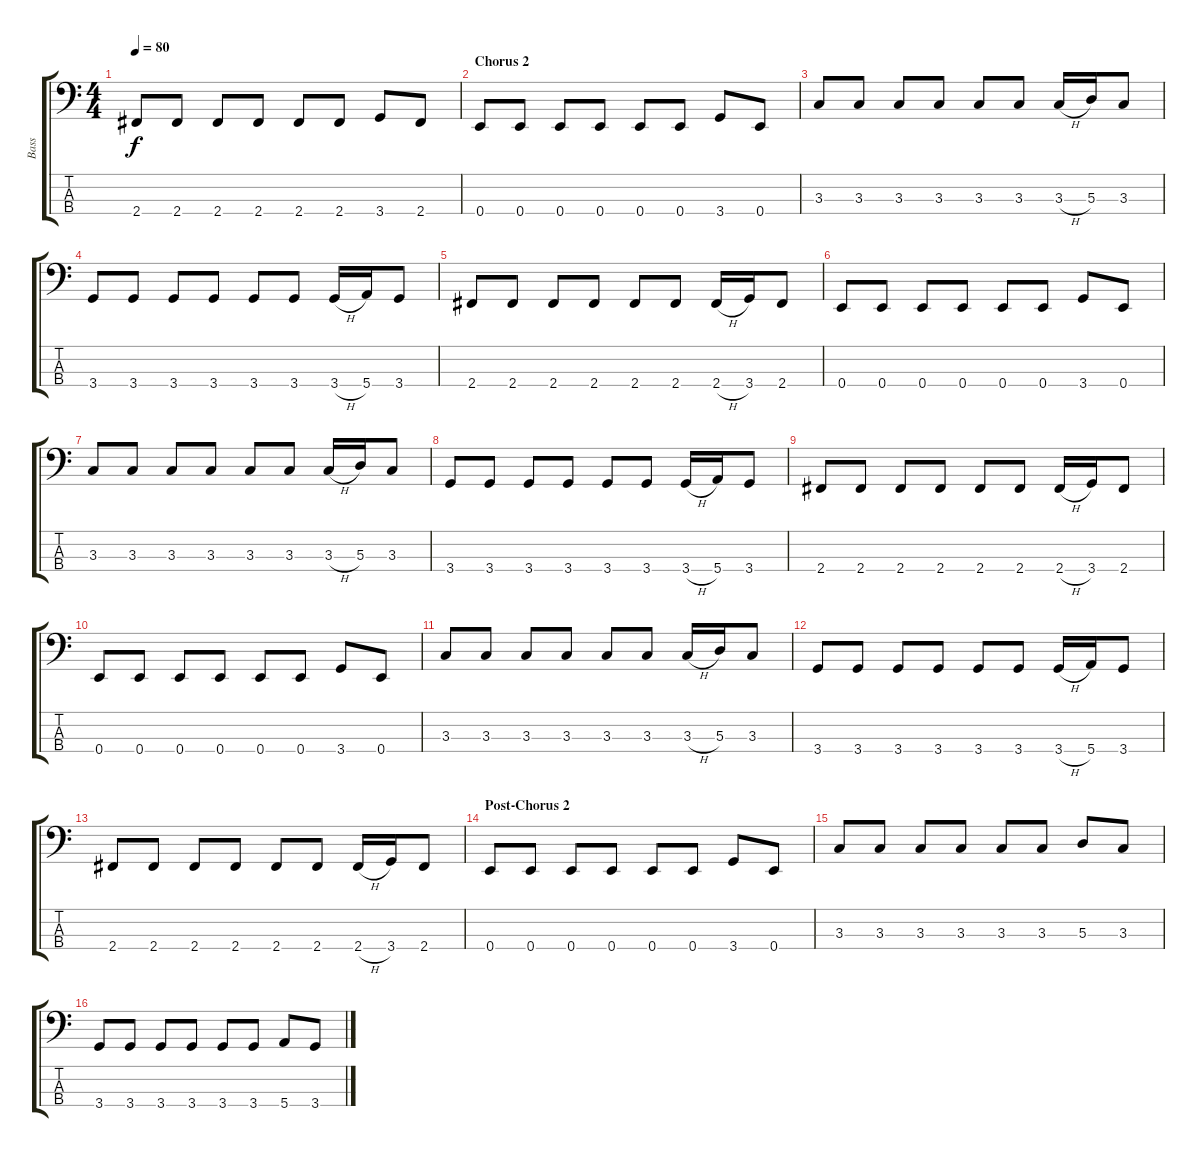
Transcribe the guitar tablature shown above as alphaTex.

\track ("Bass" "Bass") {instrument electricbasspick}
\staff {score tabs}
\tuning (G2 D2 A1 E1) {hide}
\ts (4 4)
\tempo 80
\clef f4
\ks c
2.4.8{dy f} 2.4.8 2.4.8 2.4.8 2.4.8 2.4.8 3.4.8 2.4.8 |
\section ("" "Chorus 2")
0.4.8 0.4.8 0.4.8 0.4.8 0.4.8 0.4.8 3.4.8 0.4.8 |
3.3.8 3.3.8 3.3.8 3.3.8 3.3.8 3.3.8 3.3{h}.16 5.3.16 3.3.8 |
3.4.8 3.4.8 3.4.8 3.4.8 3.4.8 3.4.8 3.4{h}.16 5.4.16 3.4.8 |
2.4.8 2.4.8 2.4.8 2.4.8 2.4.8 2.4.8 2.4{h}.16 3.4.16 2.4.8 |
0.4.8 0.4.8 0.4.8 0.4.8 0.4.8 0.4.8 3.4.8 0.4.8 |
3.3.8 3.3.8 3.3.8 3.3.8 3.3.8 3.3.8 3.3{h}.16 5.3.16 3.3.8 |
3.4.8 3.4.8 3.4.8 3.4.8 3.4.8 3.4.8 3.4{h}.16 5.4.16 3.4.8 |
2.4.8 2.4.8 2.4.8 2.4.8 2.4.8 2.4.8 2.4{h}.16 3.4.16 2.4.8 |
0.4.8 0.4.8 0.4.8 0.4.8 0.4.8 0.4.8 3.4.8 0.4.8 |
3.3.8 3.3.8 3.3.8 3.3.8 3.3.8 3.3.8 3.3{h}.16 5.3.16 3.3.8 |
3.4.8 3.4.8 3.4.8 3.4.8 3.4.8 3.4.8 3.4{h}.16 5.4.16 3.4.8 |
2.4.8 2.4.8 2.4.8 2.4.8 2.4.8 2.4.8 2.4{h}.16 3.4.16 2.4.8 |
\section ("" "Post-Chorus 2")
0.4.8 0.4.8 0.4.8 0.4.8 0.4.8 0.4.8 3.4.8 0.4.8 |
3.3.8 3.3.8 3.3.8 3.3.8 3.3.8 3.3.8 5.3.8 3.3.8 |
3.4.8 3.4.8 3.4.8 3.4.8 3.4.8 3.4.8 5.4.8 3.4.8
